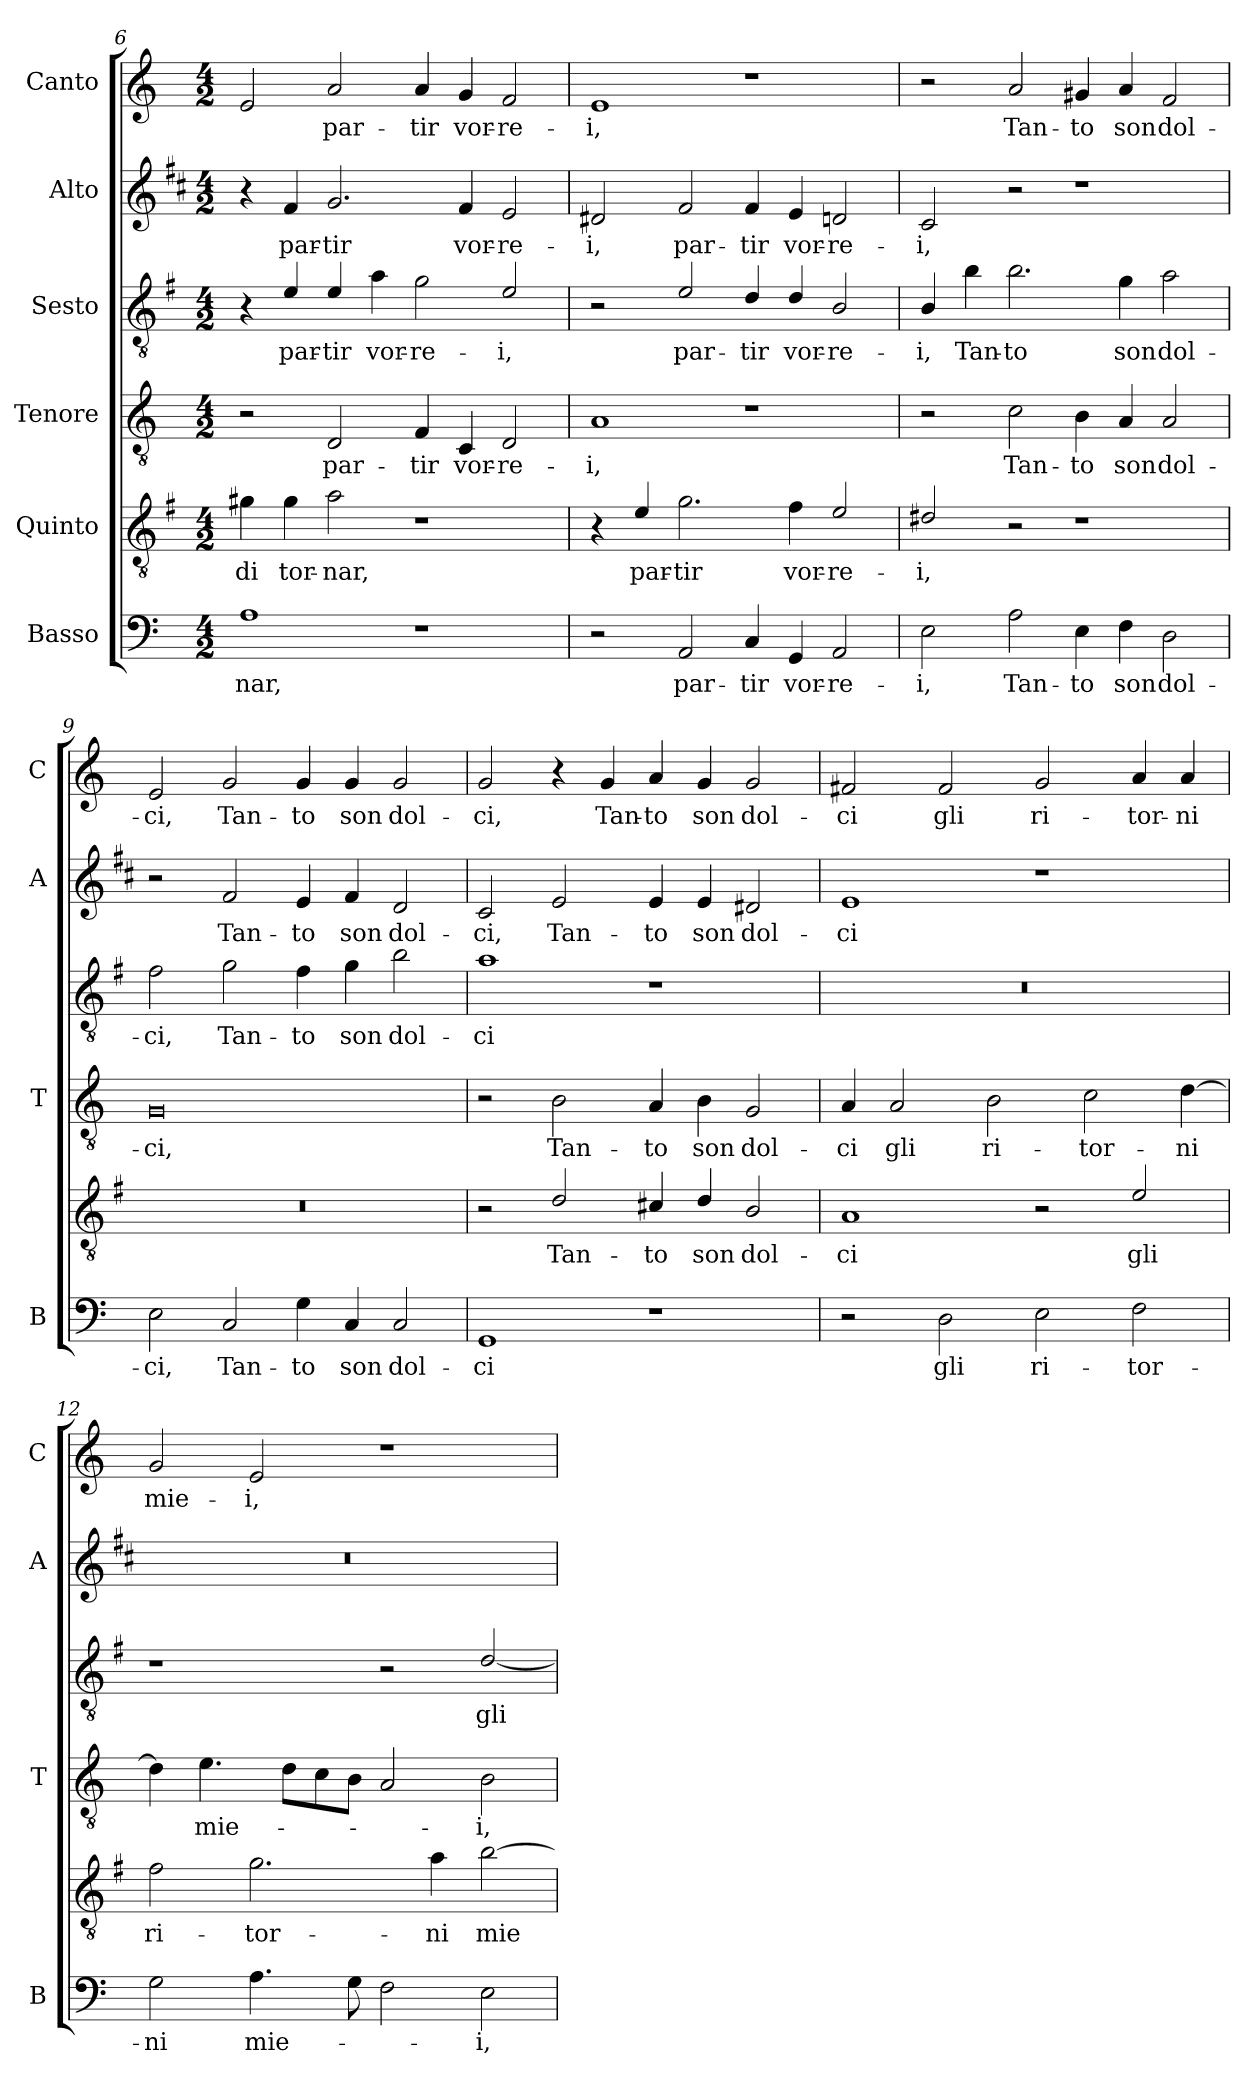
**kern	**text	**kern	**text	**kern	**text	**kern	**text	**kern	**text	**kern	**text
*part6	*part6	*part5	*part5	*part4	*part4	*part3	*part3	*part2	*part2	*part1	*part1
*staff6	*staff6	*staff5	*staff5	*staff4	*staff4	*staff3	*staff3	*staff2	*staff2	*staff1	*staff1
*I"Basso	*	*I"Quinto	*	*I"Tenore	*	*I"Sesto	*	*I"Alto	*	*I"Canto	*
*I'B	*	*	*	*I'T	*	*	*	*I'A	*	*I'C	*
*clefF4	*	*clefGv2	*	*clefGv2	*	*clefGv2	*	*clefG2	*	*clefG2	*
*	*	*ITrd4c7	*	*	*	*ITrd4c7	*	*ITrd1c2	*	*	*
*k[]	*	*k[]	*	*k[]	*	*k[]	*	*k[]	*	*k[]	*
*C:	*	*C:	*	*C:	*	*C:	*	*C:	*	*C:	*
*M4/2	*	*M4/2	*	*M4/2	*	*M4/2	*	*M4/2	*	*M4/2	*
=6	=6	=6	=6	=6	=6	=6	=6	=6	=6	=6	=6
!	!LO:LY:b	!	!LO:LY:b	!	!	!	!	!	!	!	!
1A	-nar,	4c#X\	di	2r	.	4r	.	4r	.	2e/	.
!	!	!	!LO:LY:b	!	!	!	!LO:LY:b	!	!LO:LY:b	!	!
.	.	4c#\	tor-	.	.	4A/	par-	4e/	par-	.	.
!	!	!	!LO:LY:b	!	!LO:LY:b	!	!LO:LY:b	!	!LO:LY:b	!	!LO:LY:b
.	.	2d\	-nar,	2D/	par-	4A/	-tir	2.f/	-tir	2a/	par-
!	!	!	!	!	!	!	!LO:LY:b	!	!	!	!
.	.	.	.	.	.	4d\	vor-	.	.	.	.
!	!	!	!	!	!LO:LY:b	!	!LO:LY:b	!	!	!	!LO:LY:b
1r	.	1r	.	4F/	-tir	2c\	-re-	.	.	4a/	-tir
!	!	!	!	!	!LO:LY:b	!	!	!	!LO:LY:b	!	!LO:LY:b
.	.	.	.	4C/	vor-	.	.	4e/	vor-	4g/	vor-
!	!	!	!	!	!LO:LY:b	!	!LO:LY:b	!	!LO:LY:b	!	!LO:LY:b
.	.	.	.	2D/	-re-	2A/	-i,	2d/	-re-	2f/	-re-
=7	=7	=7	=7	=7	=7	=7	=7	=7	=7	=7	=7
!	!	!	!	!	!LO:LY:b	!	!	!	!LO:LY:b	!	!LO:LY:b
2r	.	4r	.	1A	-i,	2r	.	2c#X/	-i,	1e	-i,
!	!	!	!LO:LY:b	!	!	!	!	!	!	!	!
.	.	4A/	par-	.	.	.	.	.	.	.	.
!	!LO:LY:b	!	!LO:LY:b	!	!	!	!LO:LY:b	!	!LO:LY:b	!	!
2AA/	par-	2.c\	-tir	.	.	2A/	par-	2e/	par-	.	.
!	!LO:LY:b	!	!	!	!	!	!LO:LY:b	!	!LO:LY:b	!	!
4C/	-tir	.	.	1r	.	4G/	-tir	4e/	-tir	1r	.
!	!LO:LY:b	!	!LO:LY:b	!	!	!	!LO:LY:b	!	!LO:LY:b	!	!
4GG/	vor-	4B\	vor-	.	.	4G/	vor-	4d/	vor-	.	.
!	!LO:LY:b	!	!LO:LY:b	!	!	!	!LO:LY:b	!	!LO:LY:b	!	!
2AA/	-re-	2A/	-re-	.	.	2E/	-re-	2cn/	-re-	.	.
!!LO:PB:g=z
=8	=8	=8	=8	=8	=8	=8	=8	=8	=8	=8	=8
!	!LO:LY:b	!	!LO:LY:b	!	!	!	!LO:LY:b	!	!LO:LY:b	!	!
2E\	-i,	2G#X/	-i,	2r	.	4E/	-i,	2B/	-i,	2r	.
!	!	!	!	!	!	!	!LO:LY:b	!	!	!	!
.	.	.	.	.	.	4e\	Tan-	.	.	.	.
!	!LO:LY:b	!	!	!	!LO:LY:b	!	!LO:LY:b	!	!	!	!LO:LY:b
2A\	Tan-	2r	.	2c\	Tan-	2.e\	-to	2r	.	2a/	Tan-
!	!LO:LY:b	!	!	!	!LO:LY:b	!	!	!	!	!	!LO:LY:b
4E\	-to	1r	.	4B\	-to	.	.	1r	.	4g#X/	-to
!	!LO:LY:b	!	!	!	!LO:LY:b	!	!LO:LY:b	!	!	!	!LO:LY:b
4F\	son	.	.	4A/	son	4c\	son	.	.	4a/	son
!	!LO:LY:b	!	!	!	!LO:LY:b	!	!LO:LY:b	!	!	!	!LO:LY:b
2D\	dol-	.	.	2A/	dol-	2d\	dol-	.	.	2f/	dol-
=9	=9	=9	=9	=9	=9	=9	=9	=9	=9	=9	=9
!	!LO:LY:b	!	!	!	!LO:LY:b	!	!LO:LY:b	!	!	!	!LO:LY:b
2E\	-ci,	0r	.	0G	-ci,	2B\	-ci,	2r	.	2e/	-ci,
!	!LO:LY:b	!	!	!	!	!	!LO:LY:b	!	!LO:LY:b	!	!LO:LY:b
2C/	Tan-	.	.	.	.	2c\	Tan-	2e/	Tan-	2g/	Tan-
!	!LO:LY:b	!	!	!	!	!	!LO:LY:b	!	!LO:LY:b	!	!LO:LY:b
4G\	-to	.	.	.	.	4B\	-to	4d/	-to	4g/	-to
!	!LO:LY:b	!	!	!	!	!	!LO:LY:b	!	!LO:LY:b	!	!LO:LY:b
4C/	son	.	.	.	.	4c\	son	4e/	son	4g/	son
!	!LO:LY:b	!	!	!	!	!	!LO:LY:b	!	!LO:LY:b	!	!LO:LY:b
2C/	dol-	.	.	.	.	2e\	dol-	2c/	dol-	2g/	dol-
=10	=10	=10	=10	=10	=10	=10	=10	=10	=10	=10	=10
!	!LO:LY:b	!	!	!	!	!	!LO:LY:b	!	!LO:LY:b	!	!LO:LY:b
1GG	-ci	2r	.	2r	.	1d	-ci	2B/	-ci,	2g/	-ci,
!	!	!	!LO:LY:b	!	!LO:LY:b	!	!	!	!LO:LY:b	!	!
.	.	2G/	Tan-	2B\	Tan-	.	.	2d/	Tan-	4r	.
!	!	!	!	!	!	!	!	!	!	!	!LO:LY:b
.	.	.	.	.	.	.	.	.	.	4g/	Tan-
!	!	!	!LO:LY:b	!	!LO:LY:b	!	!	!	!LO:LY:b	!	!LO:LY:b
1r	.	4F#X/	-to	4A/	-to	1r	.	4d/	-to	4a/	-to
!	!	!	!LO:LY:b	!	!LO:LY:b	!	!	!	!LO:LY:b	!	!LO:LY:b
.	.	4G/	son	4B\	son	.	.	4d/	son	4g/	son
!	!	!	!LO:LY:b	!	!LO:LY:b	!	!	!	!LO:LY:b	!	!LO:LY:b
.	.	2E/	dol-	2G/	dol-	.	.	2c#X/	dol-	2g/	dol-
=11	=11	=11	=11	=11	=11	=11	=11	=11	=11	=11	=11
!	!	!	!LO:LY:b	!	!LO:LY:b	!	!	!	!LO:LY:b	!	!LO:LY:b
2r	.	1D	-ci	4A/	-ci	0r	.	1d	-ci	2f#X/	-ci
!	!	!	!	!	!LO:LY:b	!	!	!	!	!	!
.	.	.	.	2A/	gli	.	.	.	.	.	.
!	!LO:LY:b	!	!	!	!	!	!	!	!	!	!LO:LY:b
2D\	gli	.	.	.	.	.	.	.	.	2f#/	gli
!	!	!	!	!	!LO:LY:b	!	!	!	!	!	!
.	.	.	.	2B\	ri-	.	.	.	.	.	.
!	!LO:LY:b	!	!	!	!	!	!	!	!	!	!LO:LY:b
2E\	ri-	2r	.	.	.	.	.	1r	.	2g/	ri-
!	!	!	!	!	!LO:LY:b	!	!	!	!	!	!
.	.	.	.	2c\	-tor-	.	.	.	.	.	.
!	!LO:LY:b	!	!LO:LY:b	!	!	!	!	!	!	!	!LO:LY:b
2F\	-tor-	2A/	gli	.	.	.	.	.	.	4a/	-tor-
!	!	!	!	!	!LO:LY:b	!	!	!	!	!	!LO:LY:b
.	.	.	.	[4d\	-ni	.	.	.	.	4a/	-ni
!!LO:LB:g=z
=12	=12	=12	=12	=12	=12	=12	=12	=12	=12	=12	=12
!	!LO:LY:b	!	!LO:LY:b	!	!	!	!	!	!	!	!LO:LY:b
2G\	-ni	2B\	ri-	4d\]	.	1r	.	0r	.	2g/	mie-
!	!	!	!	!	!LO:LY:b	!	!	!	!	!	!
.	.	.	.	4.e\	mie-	.	.	.	.	.	.
!	!LO:LY:b	!	!LO:LY:b	!	!	!	!	!	!	!	!LO:LY:b
4.A\	mie-	2.c\	-tor-	.	.	.	.	.	.	2e/	-i,
.	.	.	.	8d\L	.	.	.	.	.	.	.
.	.	.	.	8c\	.	.	.	.	.	.	.
8G\	.	.	.	8B\J	.	.	.	.	.	.	.
2F\	.	.	.	2A/	.	2r	.	.	.	1r	.
!	!	!	!LO:LY:b	!	!	!	!	!	!	!	!
.	.	4d\	-ni	.	.	.	.	.	.	.	.
!	!LO:LY:b	!	!LO:LY:b	!	!LO:LY:b	!	!LO:LY:b	!	!	!	!
2E\	-i,	[2e\	mie-	2B\	-i,	[2G/	gli	.	.	.	.
=	=	=	=	=	=	=	=	=	=	=	=
*-	*-	*-	*-	*-	*-	*-	*-	*-	*-	*-	*-
